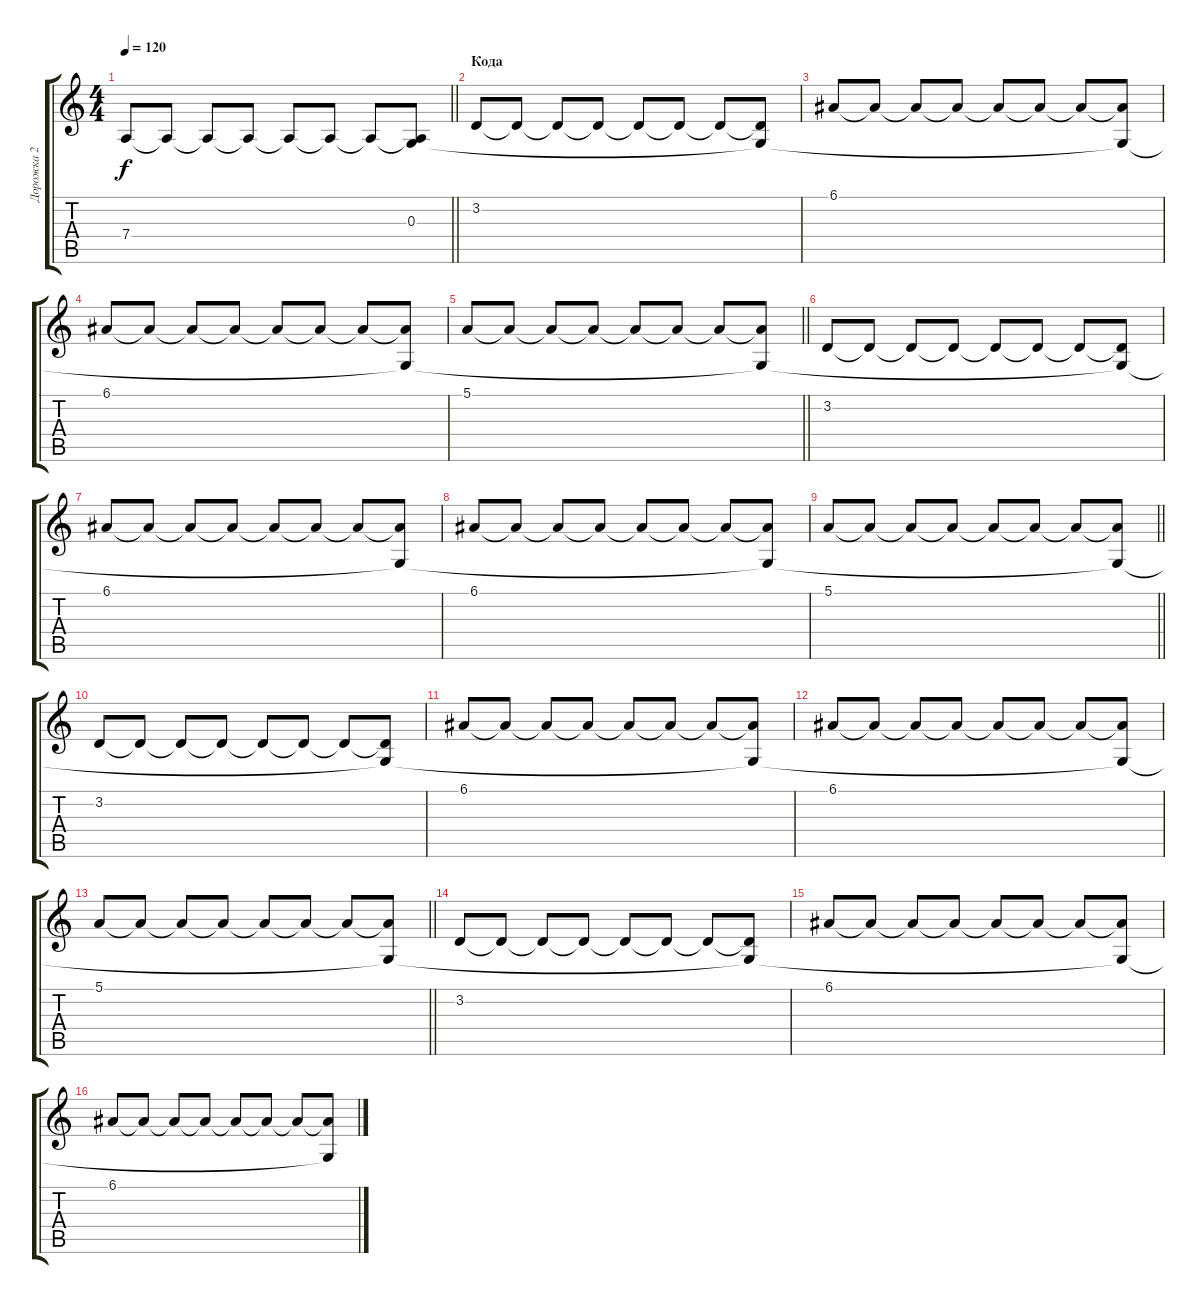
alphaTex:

\track ("Дорожка 2" "Дорожка 2") {instrument stringensemble1}
\staff {score tabs}
\tuning (E4 B3 G3 D3 A2 E2) {hide}
\ts (4 4)
\tempo 120
\clef g2
\barLineRight lightlight
\ks c
7.4.8{dy f} 7.4{t}.8 7.4{t}.8 7.4{t}.8 7.4{t}.8 7.4{t}.8 7.4{t}.8 (0.3{t} 7.4{t}).8 |
\section ("" "Кода")
3.2.8 3.2{t}.8 3.2{t}.8 3.2{t}.8 3.2{t}.8 3.2{t}.8 3.2{t}.8 (3.2{t} 0.3{t}).8 |
6.1.8 6.1{t}.8 6.1{t}.8 6.1{t}.8 6.1{t}.8 6.1{t}.8 6.1{t}.8 (6.1{t} 0.3{t}).8 |
6.1.8 6.1{t}.8 6.1{t}.8 6.1{t}.8 6.1{t}.8 6.1{t}.8 6.1{t}.8 (6.1{t} 0.3{t}).8 |
\barLineRight lightlight
5.1.8 5.1{t}.8 5.1{t}.8 5.1{t}.8 5.1{t}.8 5.1{t}.8 5.1{t}.8 (5.1{t} 0.3{t}).8 |
3.2.8 3.2{t}.8 3.2{t}.8 3.2{t}.8 3.2{t}.8 3.2{t}.8 3.2{t}.8 (3.2{t} 0.3{t}).8 |
6.1.8 6.1{t}.8 6.1{t}.8 6.1{t}.8 6.1{t}.8 6.1{t}.8 6.1{t}.8 (6.1{t} 0.3{t}).8 |
6.1.8 6.1{t}.8 6.1{t}.8 6.1{t}.8 6.1{t}.8 6.1{t}.8 6.1{t}.8 (6.1{t} 0.3{t}).8 |
\barLineRight lightlight
5.1.8 5.1{t}.8 5.1{t}.8 5.1{t}.8 5.1{t}.8 5.1{t}.8 5.1{t}.8 (5.1{t} 0.3{t}).8 |
3.2.8 3.2{t}.8 3.2{t}.8 3.2{t}.8 3.2{t}.8 3.2{t}.8 3.2{t}.8 (3.2{t} 0.3{t}).8 |
6.1.8 6.1{t}.8 6.1{t}.8 6.1{t}.8 6.1{t}.8 6.1{t}.8 6.1{t}.8 (6.1{t} 0.3{t}).8 |
6.1.8 6.1{t}.8 6.1{t}.8 6.1{t}.8 6.1{t}.8 6.1{t}.8 6.1{t}.8 (6.1{t} 0.3{t}).8 |
\barLineRight lightlight
5.1.8 5.1{t}.8 5.1{t}.8 5.1{t}.8 5.1{t}.8 5.1{t}.8 5.1{t}.8 (5.1{t} 0.3{t}).8 |
3.2.8 3.2{t}.8 3.2{t}.8 3.2{t}.8 3.2{t}.8 3.2{t}.8 3.2{t}.8 (3.2{t} 0.3{t}).8 |
6.1.8 6.1{t}.8 6.1{t}.8 6.1{t}.8 6.1{t}.8 6.1{t}.8 6.1{t}.8 (6.1{t} 0.3{t}).8 |
6.1.8 6.1{t}.8 6.1{t}.8 6.1{t}.8 6.1{t}.8 6.1{t}.8 6.1{t}.8 (6.1{t} 0.3{t}).8
